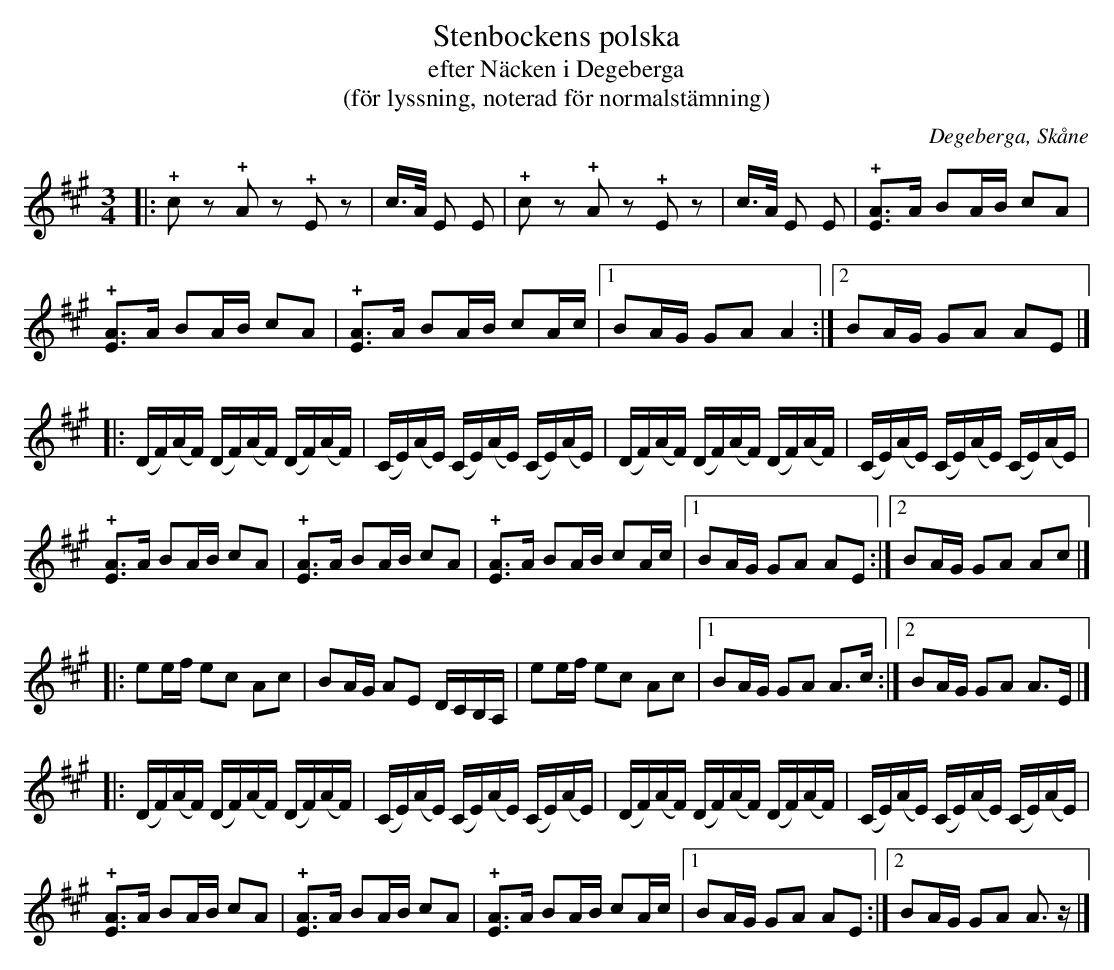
X:1
T:Stenbockens polska
T:efter Näcken i Degeberga
T:(för lyssning, noterad för normalstämning)
O:Degeberga, Skåne
M:3/4
L:1/4
Q:110
K:A
[L:1/8]|: !+!cz !+!Az !+!Ez | c/>A/ E E | !+!cz !+!Az !+!Ez | c/>A/ E E |[L:1/8] !+![EA]>A BA/B/ cA |
 !+![EA]>A BA/B/ cA | !+![EA]>A BA/B/ cA/c/ |1 BA/G/ GA A2 :|2 BA/G/ GA AE |]
[L:1/16]|: (DF)(AF) (DF)(AF) (DF)(AF) | (CE)(AE) (CE)(AE) (CE)(AE) | (DF)(AF) (DF)(AF) (DF)(AF) | (CE)(AE) (CE)(AE) (CE)(AE) |
[L:1/8] !+![EA]>A BA/B/ cA | !+![EA]>A BA/B/ cA | !+![EA]>A BA/B/ cA/c/ |1 BA/G/ GA AE :|2 BA/G/ GA Ac |]
[L:1/8] |: ee/f/ ec Ac | BA/G/ AE D/C/B,/A,/ | ee/f/ ec Ac |1 BA/G/ GA A>c :|2 BA/G/ GA A>E |]
[L:1/16]|: (DF)(AF) (DF)(AF) (DF)(AF) | (CE)(AE) (CE)(AE) (CE)(AE) | (DF)(AF) (DF)(AF) (DF)(AF) | (CE)(AE) (CE)(AE) (CE)(AE) |
[L:1/8] !+![EA]>A BA/B/ cA | !+![EA]>A BA/B/ cA | !+![EA]>A BA/B/ cA/c/ |1 BA/G/ GA AE :|2 BA/G/ GA A>z |]
